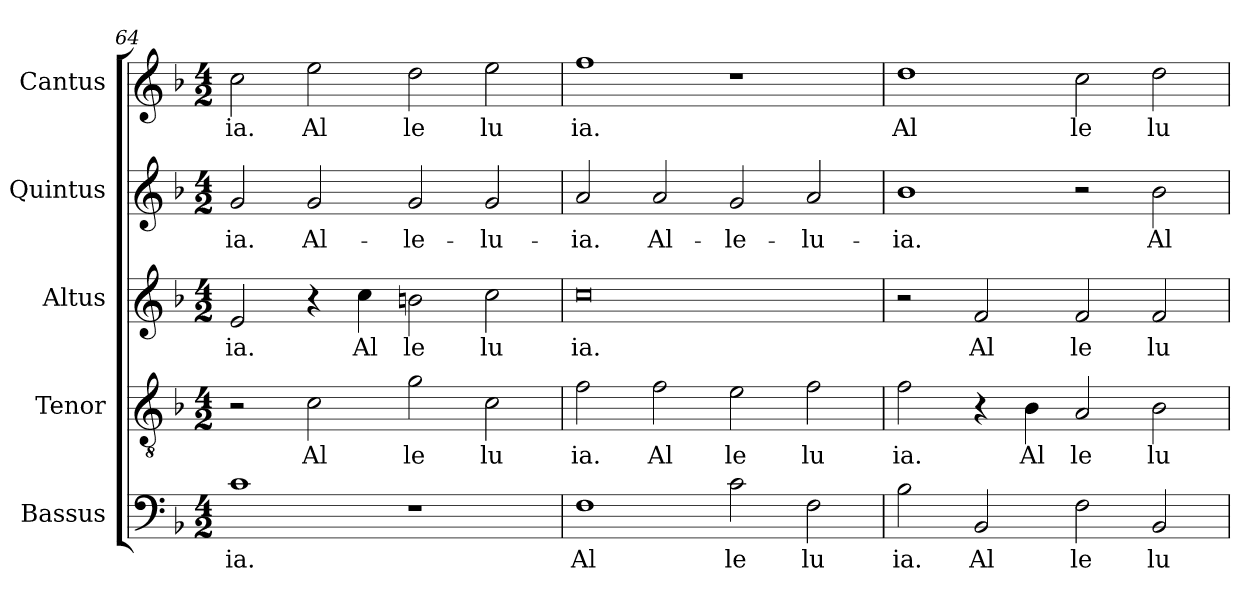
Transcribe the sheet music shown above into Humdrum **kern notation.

**kern	**text	**kern	**text	**kern	**text	**kern	**text	**kern	**text
*part5	*part5	*part4	*part4	*part3	*part3	*part2	*part2	*part1	*part1
*staff5	*staff5	*staff4	*staff4	*staff3	*staff3	*staff2	*staff2	*staff1	*staff1
*I"Bassus	*	*I"Tenor	*	*I"Altus	*	*I"Quintus	*	*I"Cantus	*
!!LO:LB:g=z
*clefF4	*	*clefGv2	*	*clefG2	*	*clefG2	*	*clefG2	*
*k[b-]	*	*k[b-]	*	*k[b-]	*	*k[b-]	*	*k[b-]	*
*F:	*	*F:	*	*F:	*	*F:	*	*F:	*
*M4/2	*	*M4/2	*	*M4/2	*	*M4/2	*	*M4/2	*
=64	=64	=64	=64	=64	=64	=64	=64	=64	=64
!	!LO:LY:b:cj	!	!	!	!LO:LY:b:cj	!	!LO:LY:b:cj	!	!LO:LY:b:cj
1c	ia.	2r	.	2e/	ia.	2g/	-ia.	2cc\	-ia.
!	!	!	!LO:LY:b:cj	!	!	!	!LO:LY:b:cj	!	!LO:LY:b:cj
.	.	2c\	Al	4r	.	2g/	Al-	2ee\	Al
!	!	!	!	!	!LO:LY:b:cj	!	!	!	!
.	.	.	.	4cc\	Al	.	.	.	.
!	!	!	!LO:LY:b:cj	!	!LO:LY:b:cj	!	!LO:LY:b:cj	!	!LO:LY:b:cj
1r	.	2g\	le	2bn\	le	2g/	-le-	2dd\	le
!	!	!	!LO:LY:b:cj	!	!LO:LY:b:cj	!	!LO:LY:b:cj	!	!LO:LY:b:cj
.	.	2c\	lu	2cc\	lu	2g/	-lu-	2ee\	lu
=65	=65	=65	=65	=65	=65	=65	=65	=65	=65
!	!LO:LY:b:cj	!	!LO:LY:b:cj	!	!LO:LY:b:cj	!	!LO:LY:b:cj	!	!LO:LY:b:cj
1F	Al	2f\	ia.	0cc	ia.	2a/	-ia.	1ff	ia.
!	!	!	!LO:LY:b:cj	!	!	!	!LO:LY:b:cj	!	!
.	.	2f\	Al	.	.	2a/	Al-	.	.
!	!LO:LY:b:cj	!	!LO:LY:b:cj	!	!	!	!LO:LY:b:cj	!	!
2c\	le	2e\	le	.	.	2g/	-le-	1r	.
!	!LO:LY:b:cj	!	!LO:LY:b:cj	!	!	!	!LO:LY:b:cj	!	!
2F\	lu	2f\	lu	.	.	2a/	-lu-	.	.
=66	=66	=66	=66	=66	=66	=66	=66	=66	=66
!	!LO:LY:b:cj	!	!LO:LY:b:cj	!	!	!	!LO:LY:b:cj	!	!LO:LY:b:cj
2B-\	ia.	2f\	ia.	2r	.	1b-	-ia.	1dd	Al
!	!LO:LY:b:cj	!	!	!	!LO:LY:b:cj	!	!	!	!
2BB-/	Al	4r	.	2f/	Al	.	.	.	.
!	!	!	!LO:LY:b:cj	!	!	!	!	!	!
.	.	4B-\	Al	.	.	.	.	.	.
!	!LO:LY:b:cj	!	!LO:LY:b:cj	!	!LO:LY:b:cj	!	!	!	!LO:LY:b:cj
2F\	le	2A/	le	2f/	le	2r	.	2cc\	le
!	!LO:LY:b:cj	!	!LO:LY:b:cj	!	!LO:LY:b:cj	!	!LO:LY:b:cj	!	!LO:LY:b:cj
2BB-/	lu	2B-\	lu	2f/	lu	2b-\	Al-	2dd\	lu
=	=	=	=	=	=	=	=	=	=
*-	*-	*-	*-	*-	*-	*-	*-	*-	*-
